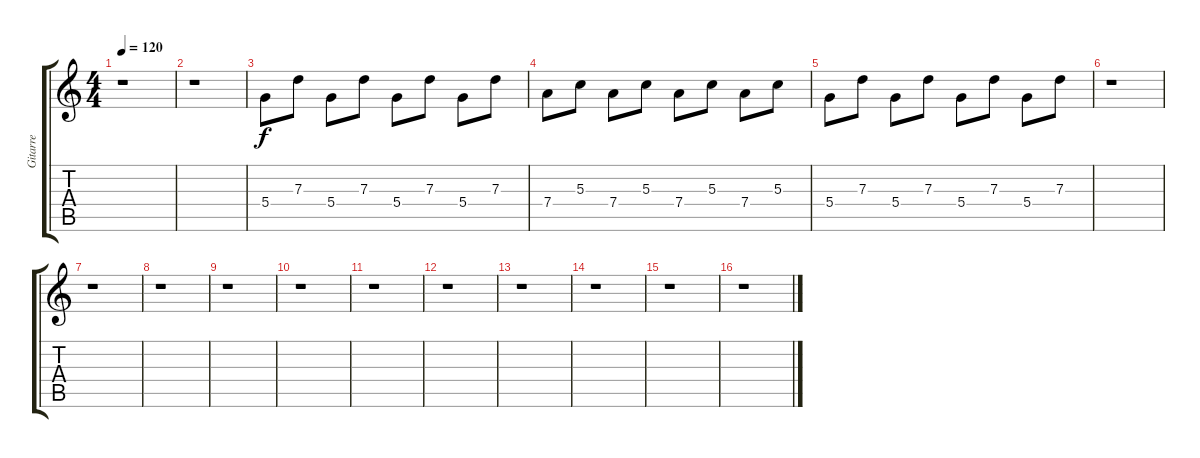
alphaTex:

\track ("Gitarre" "Gitarre") {instrument acousticguitarsteel}
\staff {score tabs}
\tuning (E4 B3 G3 D3 A2 E2) {hide}
\ts (4 4)
\tempo 120
\clef g2
\ks c
r.1{dy f} |
r.1 |
5.4.8 7.3.8 5.4.8 7.3.8 5.4.8 7.3.8 5.4.8 7.3.8 |
7.4.8 5.3.8 7.4.8 5.3.8 7.4.8 5.3.8 7.4.8 5.3.8 |
5.4.8 7.3.8 5.4.8 7.3.8 5.4.8 7.3.8 5.4.8 7.3.8 |
r.1 |
r.1 |
r.1 |
r.1 |
r.1 |
r.1 |
r.1 |
r.1 |
r.1 |
r.1 |
r.1
